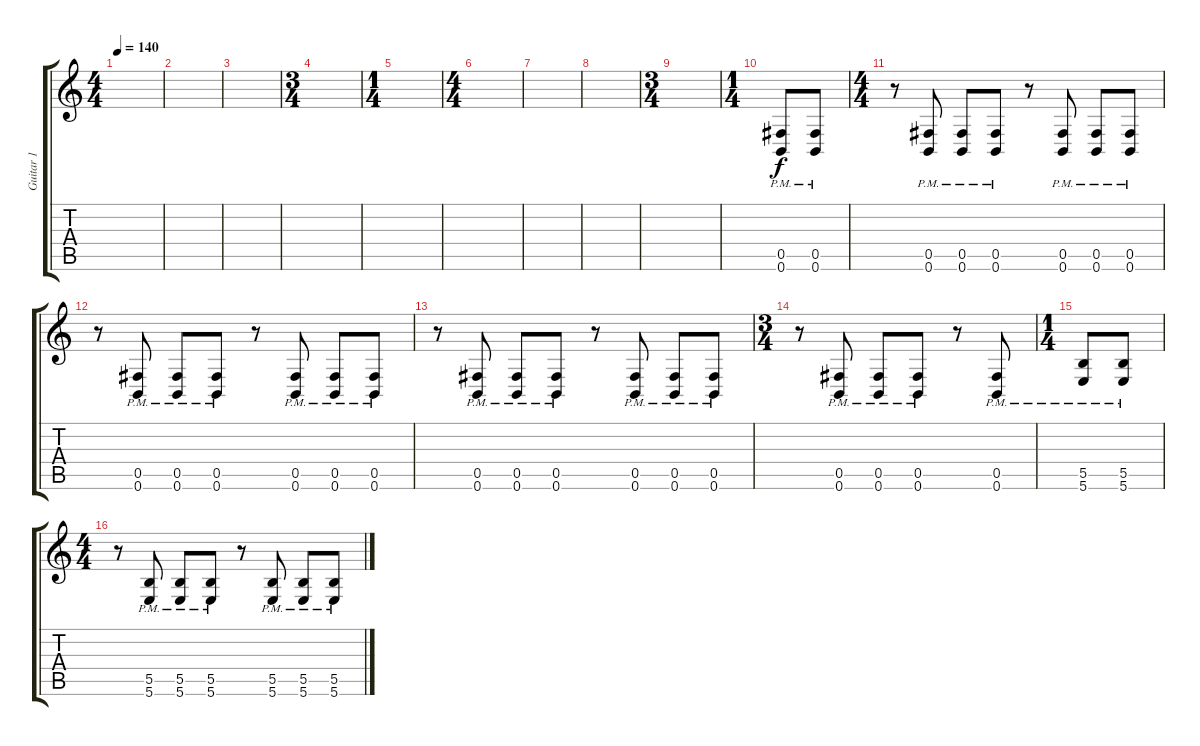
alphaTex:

\track ("Guitar 1" "Guitar 1") {instrument overdrivenguitar}
\staff {score tabs}
\tuning (B3 Ab3 E3 B2 Gb2 B1) {hide}
\ts (4 4)
\tempo 140
\clef g2
\ks c
|
|
|
\ts (3 4)
|
\ts (1 4)
|
\ts (4 4)
|
|
|
\ts (3 4)
|
\ts (1 4)
(0.5{pm} 0.6{pm}).8{volume 9} (0.5{pm} 0.6{pm}).8 |
\ts (4 4)
r.8 (0.5{pm} 0.6{pm}).8 (0.5{pm} 0.6{pm}).8 (0.5{pm} 0.6{pm}).8 r.8 (0.5{pm} 0.6{pm}).8 (0.5{pm} 0.6{pm}).8 (0.5{pm} 0.6{pm}).8 |
r.8 (0.5{pm} 0.6{pm}).8 (0.5{pm} 0.6{pm}).8 (0.5{pm} 0.6{pm}).8 r.8 (0.5{pm} 0.6{pm}).8 (0.5{pm} 0.6{pm}).8 (0.5{pm} 0.6{pm}).8 |
r.8 (0.5{pm} 0.6{pm}).8 (0.5{pm} 0.6{pm}).8 (0.5{pm} 0.6{pm}).8 r.8 (0.5{pm} 0.6{pm}).8 (0.5{pm} 0.6{pm}).8 (0.5{pm} 0.6{pm}).8 |
\ts (3 4)
r.8 (0.5{pm} 0.6{pm}).8 (0.5{pm} 0.6{pm}).8 (0.5{pm} 0.6{pm}).8 r.8 (0.5{pm} 0.6{pm}).8 |
\ts (1 4)
(5.5{pm} 5.6{pm}).8 (5.5{pm} 5.6{pm}).8 |
\ts (4 4)
r.8 (5.5{pm} 5.6{pm}).8 (5.5{pm} 5.6{pm}).8 (5.5{pm} 5.6{pm}).8 r.8 (5.5{pm} 5.6{pm}).8 (5.5{pm} 5.6{pm}).8 (5.5{pm} 5.6{pm}).8
